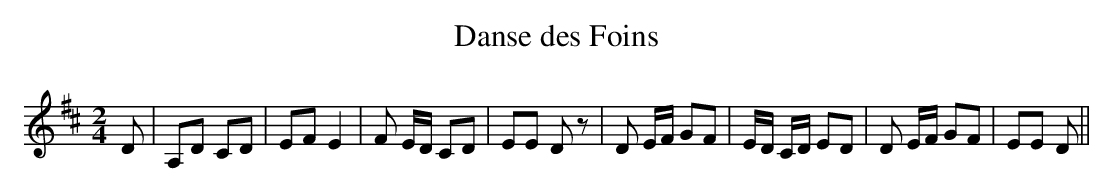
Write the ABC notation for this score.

X:1
T:Danse des Foins
M:2/4
L:1/8
K:D
 D| A,D CD| EF E2| F E/2D/2 CD| EE D z| D E/2F/2 GF| E/2D/2 C/2D/2 ED|\
 D E/2F/2 GF| EE D||
